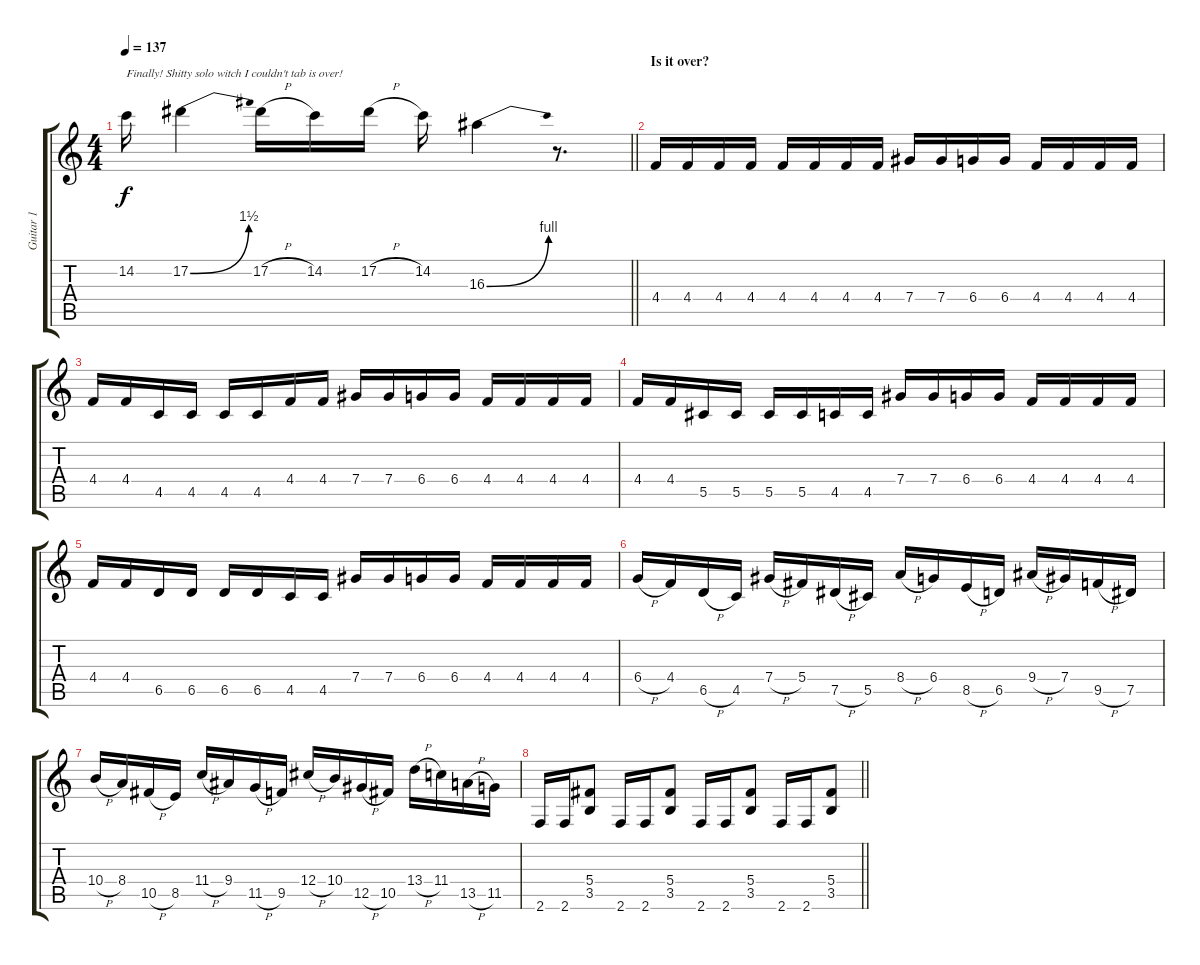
\track ("Guitar 1" "Guitar 1") {instrument distortionguitar}
\staff {score tabs}
\tuning (Eb4 Bb3 Gb3 Db3 Ab2 Eb2) {hide}
\ts (4 4)
\tempo 137
\clef g2
\barLineRight lightlight
\ks c
14.2.16{txt "Finally! Shitty solo witch I couldn't tab is over!" dy f} 17.2{be (bend 0 0 60 6)}.4 17.2{h}.16 14.2.16 17.2{h}.16 14.2.16 16.3{be (bend 0 0 60 4)}.4 r.8{d} |
\section ("" "Is it over?")
4.4.16 4.4.16 4.4.16 4.4.16 4.4.16 4.4.16 4.4.16 4.4.16 7.4.16 7.4.16 6.4.16 6.4.16 4.4.16 4.4.16 4.4.16 4.4.16 |
4.4.16 4.4.16 4.5.16 4.5.16 4.5.16 4.5.16 4.4.16 4.4.16 7.4.16 7.4.16 6.4.16 6.4.16 4.4.16 4.4.16 4.4.16 4.4.16 |
4.4.16 4.4.16 5.5.16 5.5.16 5.5.16 5.5.16 4.5.16 4.5.16 7.4.16 7.4.16 6.4.16 6.4.16 4.4.16 4.4.16 4.4.16 4.4.16 |
4.4.16 4.4.16 6.5.16 6.5.16 6.5.16 6.5.16 4.5.16 4.5.16 7.4.16 7.4.16 6.4.16 6.4.16 4.4.16 4.4.16 4.4.16 4.4.16 |
6.4{h}.16 4.4.16 6.5{h}.16 4.5.16 7.4{h}.16 5.4.16 7.5{h}.16 5.5.16 8.4{h}.16 6.4.16 8.5{h}.16 6.5.16 9.4{h}.16 7.4.16 9.5{h}.16 7.5.16 |
10.4{h}.16 8.4.16 10.5{h}.16 8.5.16 11.4{h}.16 9.4.16 11.5{h}.16 9.5.16 12.4{h}.16 10.4.16 12.5{h}.16 10.5.16 13.4{h}.16 11.4.16 13.5{h}.16 11.5.16 |
\barLineRight lightlight
2.6.16 2.6.16 (5.4 3.5).8 2.6.16 2.6.16 (5.4 3.5).8 2.6.16 2.6.16 (5.4 3.5).8 2.6.16 2.6.16 (5.4 3.5).8
